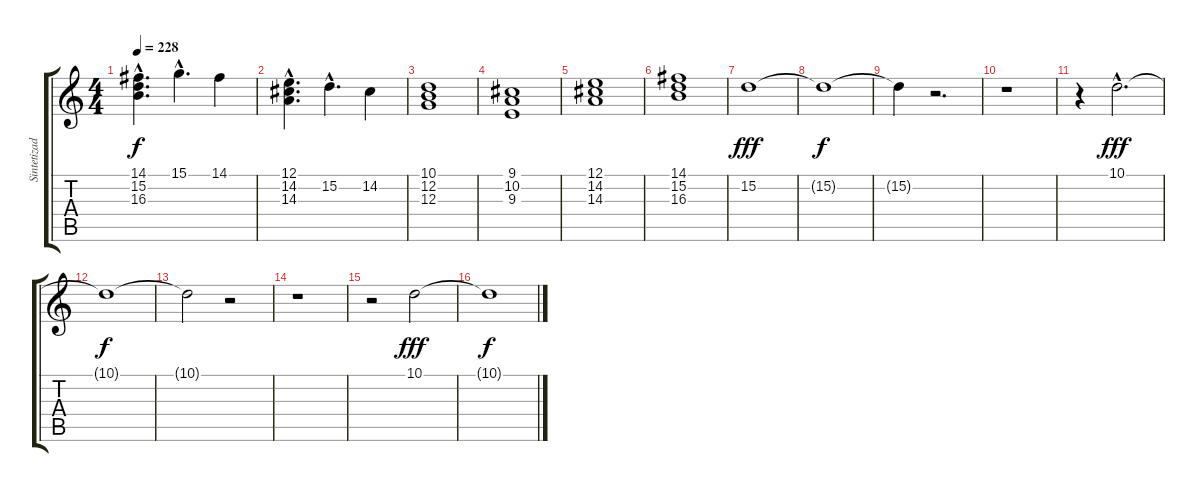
\track ("Sintetizador" "Sintetizad") {instrument acousticgrandpiano}
\staff {score tabs}
\tuning (E4 B3 G3 D3 A2 E2) {hide}
\ts (4 4)
\tempo 228
\clef g2
\ks c
(14.1{hac} 15.2{hac} 16.3{hac}).4{d dy f} 15.1{hac}.4{d} 14.1.4 |
(12.1{hac} 14.2{hac} 14.3{hac}).4{d} 15.2{hac}.4{d} 14.2.4 |
(10.1 12.2 12.3).1 |
(9.1 10.2 9.3).1 |
(12.1 14.2 14.3).1 |
(14.1 15.2 16.3).1 |
15.2.1{dy fff volume 16 balance 8 instrument pad2warm} |
15.2{t}.1{dy f} |
15.2{t}.4 r.2{d} |
r.1 |
r.4 10.1{hac}.2{d dy fff} |
10.1{t}.1{dy f} |
10.1{t}.2 r.2 |
r.1 |
r.2 10.1.2{dy fff} |
10.1{t}.1{dy f}
